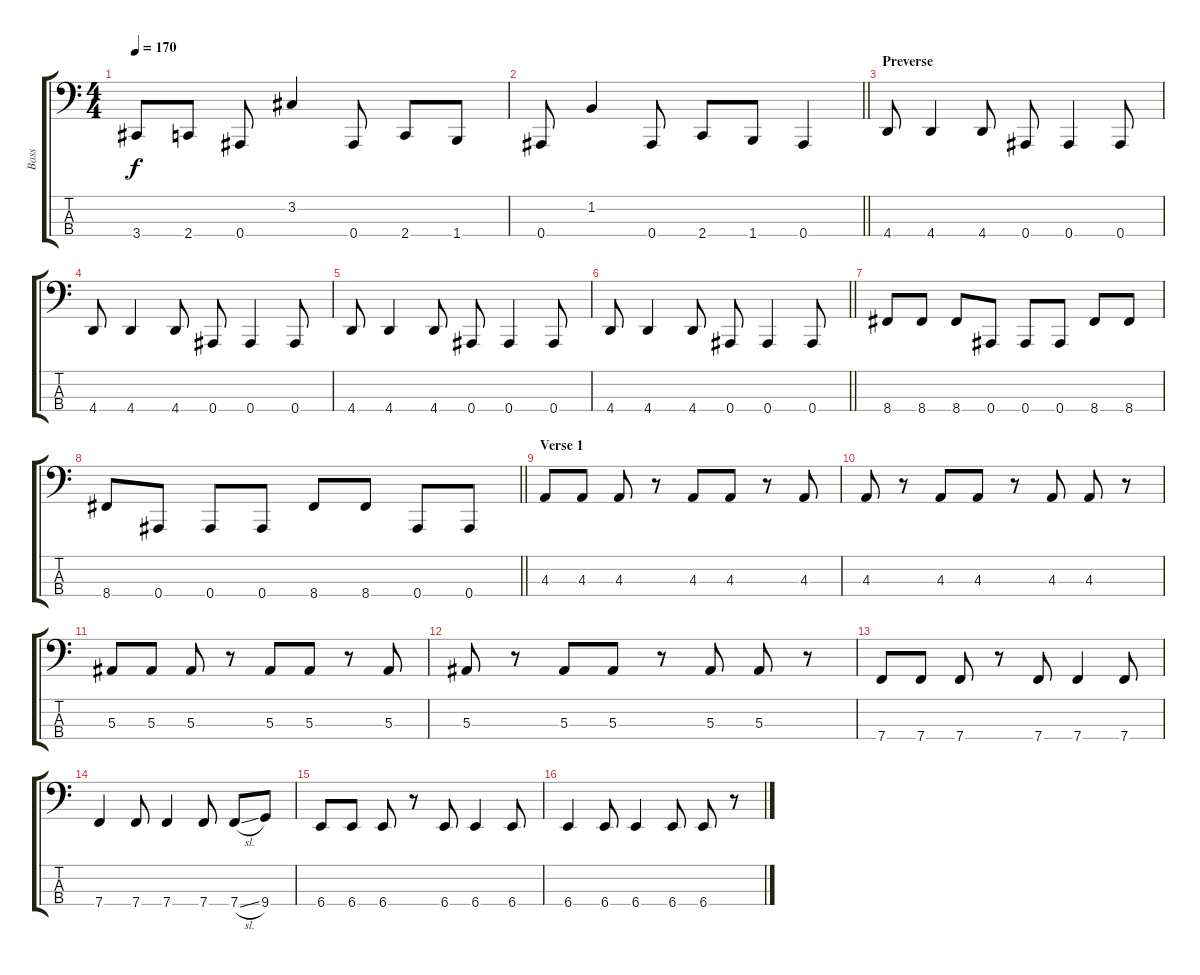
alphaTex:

\track ("Bass" "Bass") {instrument electricbasspick}
\staff {score tabs}
\tuning (Eb2 Bb1 F1 Bb0) {hide}
\ts (4 4)
\section ("" "")
\tempo 170
\clef f4
\ks c
3.4.8{dy f} 2.4.8 0.4.8 3.2.4 0.4.8 2.4.8 1.4.8 |
\barLineRight lightlight
0.4.8 1.2.4 0.4.8 2.4.8 1.4.8 0.4.4 |
\section ("" "Preverse")
4.4.8 4.4.4 4.4.8 0.4.8 0.4.4 0.4.8 |
4.4.8 4.4.4 4.4.8 0.4.8 0.4.4 0.4.8 |
4.4.8 4.4.4 4.4.8 0.4.8 0.4.4 0.4.8 |
\barLineRight lightlight
4.4.8 4.4.4 4.4.8 0.4.8 0.4.4 0.4.8 |
\section ("" "")
8.4.8 8.4.8 8.4.8 0.4.8 0.4.8 0.4.8 8.4.8 8.4.8 |
\barLineRight lightlight
8.4.8 0.4.8 0.4.8 0.4.8 8.4.8 8.4.8 0.4.8 0.4.8 |
\section ("" "Verse 1")
4.3.8 4.3.8 4.3.8 r.8 4.3.8 4.3.8 r.8 4.3.8 |
4.3.8 r.8 4.3.8 4.3.8 r.8 4.3.8 4.3.8 r.8 |
5.3.8 5.3.8 5.3.8 r.8 5.3.8 5.3.8 r.8 5.3.8 |
5.3.8 r.8 5.3.8 5.3.8 r.8 5.3.8 5.3.8 r.8 |
7.4.8 7.4.8 7.4.8 r.8 7.4.8 7.4.4 7.4.8 |
7.4.4 7.4.8 7.4.4 7.4.8 7.4{sl}.8 9.4.8 |
6.4.8 6.4.8 6.4.8 r.8 6.4.8 6.4.4 6.4.8 |
6.4.4 6.4.8 6.4.4 6.4.8 6.4.8 r.8
